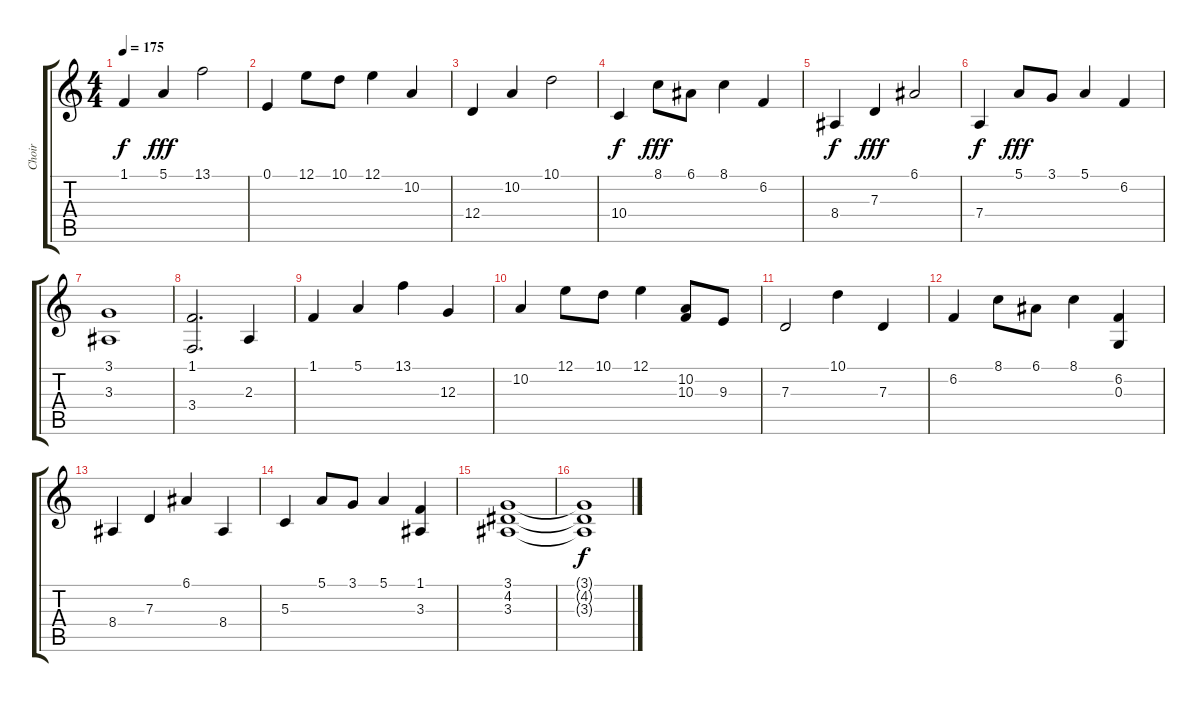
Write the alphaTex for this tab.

\track ("Choir" "Choir") {instrument choiraahs}
\staff {score tabs}
\tuning (E4 B3 G3 D3 A2 E2) {hide}
\ts (4 4)
\tempo 175
\clef g2
\ks c
1.1.4{dy f} 5.1.4{dy fff} 13.1.2 |
0.1.4 12.1.8 10.1.8 12.1.4 10.2.4 |
12.4.4 10.2.4 10.1.2 |
10.4.4{dy f} 8.1.8{dy fff} 6.1.8 8.1.4 6.2.4 |
8.4.4{dy f} 7.3.4{dy fff} 6.1.2 |
7.4.4{dy f} 5.1.8{dy fff} 3.1.8 5.1.4 6.2.4 |
(3.1 3.3).1 |
(1.1 3.4).2{d} 2.3.4 |
1.1.4 5.1.4 13.1.4 12.3.4 |
10.2.4 12.1.8 10.1.8 12.1.4 (10.2 10.3).8 9.3.8 |
7.3.2 10.1.4 7.3.4 |
6.2.4 8.1.8 6.1.8 8.1.4 (6.2 0.3).4 |
8.4.4 7.3.4 6.1.4 8.4.4 |
5.3.4 5.1.8 3.1.8 5.1.4 (1.1 3.3).4 |
(3.1 4.2 3.3).1 |
(3.1{t} 4.2{t} 3.3{t}).1{dy f}
